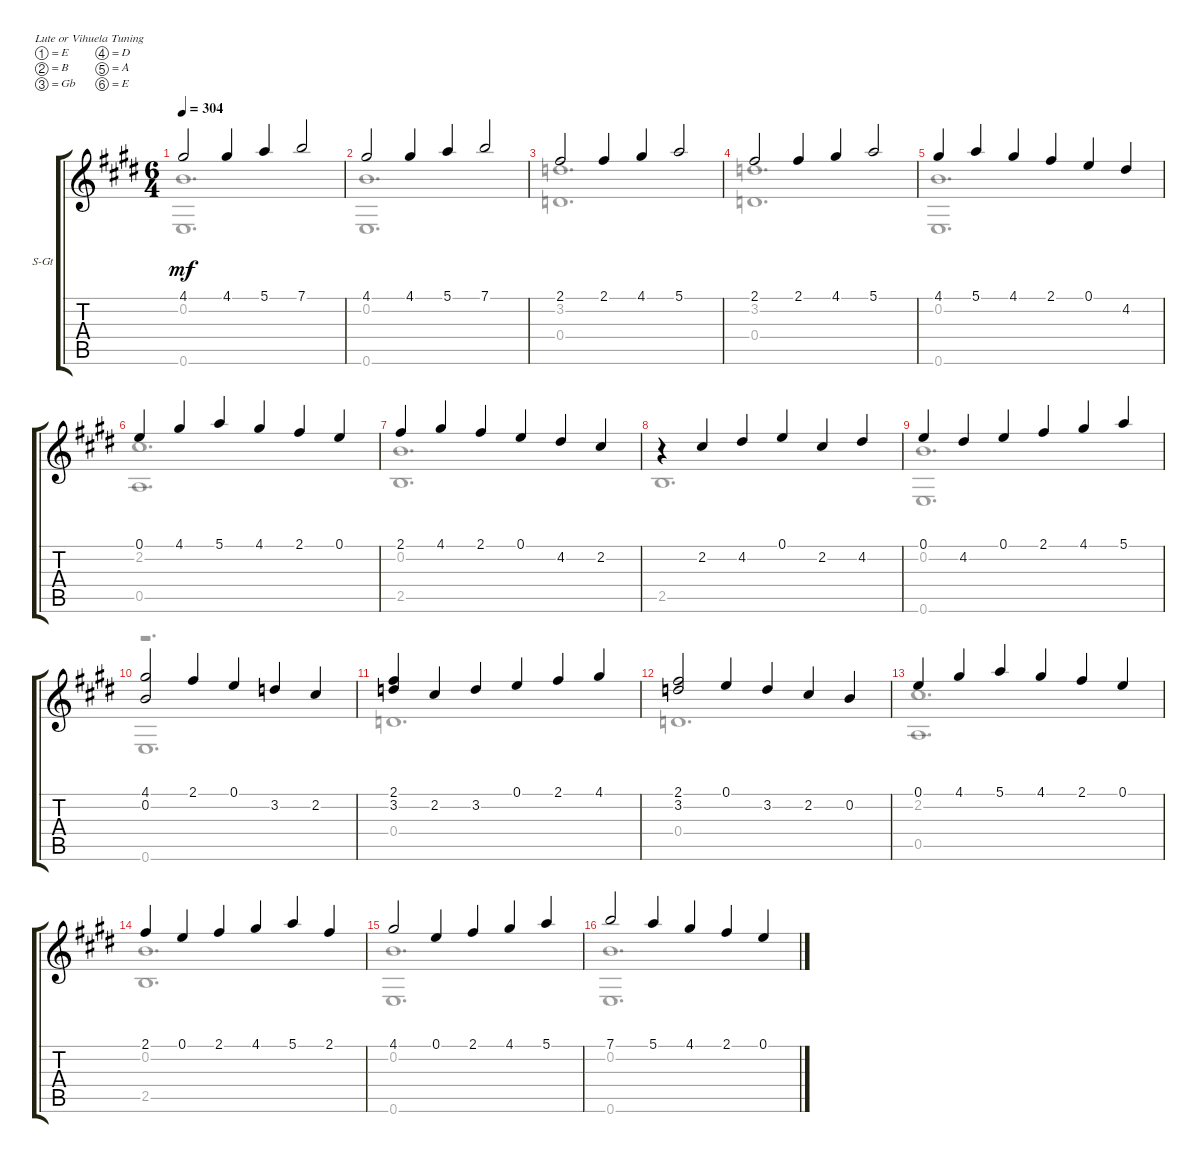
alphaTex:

\defaultSystemsLayout 4
\bracketExtendMode groupsimilarinstruments
\firstSystemTrackNameOrientation horizontal
\otherSystemsTrackNameOrientation horizontal
\track ("Steel Guitar" "S-Gt") {instrument acousticguitarsteel}
\staff {score tabs}
\tuning (E4 B3 Gb3 D3 A2 E2)
\voice
\ts (6 4)
\tempo 304
\clef g2
\scale
0.921816
\ks e
4.1.2{dy mf} 4.1.4 5.1.4 7.1.2 |
\scale
0.921816 4.1.2 4.1.4 5.1.4 7.1.2 |
\scale
1.15637 2.1.2 2.1.4 4.1.4 5.1.2 |
\scale
0.921816 2.1.2 2.1.4 4.1.4 5.1.2 |
\scale
0.921816 4.1.4 5.1.4 4.1.4 2.1.4 0.1.4 4.2.4 |
\scale
1.15637 0.1.4 4.1.4 5.1.4 4.1.4 2.1.4 0.1.4 |
\scale
0.921816 2.1.4 4.1.4 2.1.4 0.1.4 4.2.4 2.2.4 |
\scale
0.921816 r.4 2.2.4 4.2.4 0.1.4 2.2.4 4.2.4 |
\scale
1.15637 0.1.4 4.2.4 0.1.4 2.1.4 4.1.4 5.1.4 |
\scale
0.921816 (0.2 4.1).2 2.1.4 0.1.4 3.2.4 2.2.4 |
\scale
0.921816 (2.1 3.2).4 2.2.4 3.2.4 0.1.4 2.1.4 4.1.4 |
\scale
1.15637 (2.1 3.2).2 0.1.4 3.2.4 2.2.4 0.2.4 |
\scale
0.921816 0.1.4 4.1.4 5.1.4 4.1.4 2.1.4 0.1.4 |
\scale
0.921816 2.1.4 0.1.4 2.1.4 4.1.4 5.1.4 2.1.4 |
\scale
1.15637 4.1.2 0.1.4 2.1.4 4.1.4 5.1.4 |
\scale
0.921816 7.1.2 5.1.4 4.1.4 2.1.4 0.1.4
\voice
\clef g2
\ottava regular
\simile none
\scale
0.921816
\ks e
0.2.1{d dy mf} |
\scale
0.921816 0.2.1{d} |
\scale
1.15637 3.2.1{d} |
\scale
0.921816 3.2.1{d} |
\scale
0.921816 0.2.1{d} |
\scale
1.15637 2.2.1{d} |
\scale
0.921816 0.2.1{d} |
\scale
0.921816 |
\scale
1.15637 0.2.1{d} |
\scale
0.921816 r.1{d} |
\scale
0.921816 |
\scale
1.15637 |
\scale
0.921816 2.2.1{d} |
\scale
0.921816 0.2.1{d} |
\scale
1.15637 0.2.1{d} |
\scale
0.921816 0.2.1{d}
\voice
\clef g2
\ottava regular
\simile none
\scale
0.921816
\ks e
0.6.1{d dy mf} |
\scale
0.921816 0.6.1{d} |
\scale
1.15637 0.4.1{d} |
\scale
0.921816 0.4.1{d} |
\scale
0.921816 0.6.1{d} |
\scale
1.15637 0.5.1{d} |
\scale
0.921816 2.5.1{d} |
\scale
0.921816 2.5.1{d} |
\scale
1.15637 0.6.1{d} |
\scale
0.921816 0.6.1{d} |
\scale
0.921816 0.4.1{d} |
\scale
1.15637 0.4.1{d} |
\scale
0.921816 0.5.1{d} |
\scale
0.921816 2.5.1{d} |
\scale
1.15637 0.6.1{d} |
\scale
0.921816 0.6.1{d}
